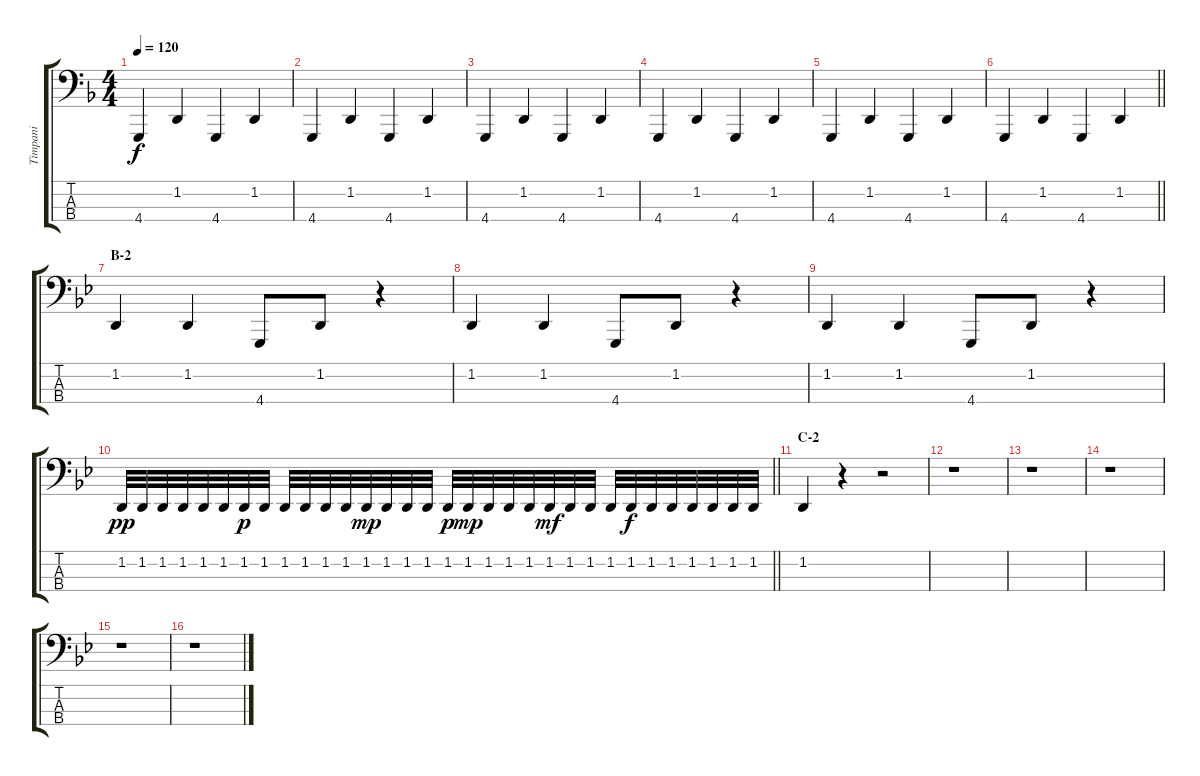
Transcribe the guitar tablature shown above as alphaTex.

\track ("Timpani" "Timpani") {instrument timpani}
\staff {score tabs}
\tuning (Gb2 Db2 Ab1 Eb1) {hide}
\ts (4 4)
\tempo 120
\clef f4
\ks f
4.4.4{dy f} 1.2.4 4.4.4 1.2.4 |
4.4.4 1.2.4 4.4.4 1.2.4 |
4.4.4 1.2.4 4.4.4 1.2.4 |
4.4.4 1.2.4 4.4.4 1.2.4 |
4.4.4 1.2.4 4.4.4 1.2.4 |
\barLineRight lightlight
4.4.4 1.2.4 4.4.4 1.2.4 |
\section ("" "B-2")
\ks bb
1.2.4 1.2.4 4.4.8 1.2.8 r.4 |
1.2.4 1.2.4 4.4.8 1.2.8 r.4 |
1.2.4 1.2.4 4.4.8 1.2.8 r.4 |
\barLineRight lightlight
1.2.32{dy pp} 1.2.32 1.2.32 1.2.32 1.2.32 1.2.32 1.2.32{dy p} 1.2.32 1.2.32 1.2.32 1.2.32 1.2.32 1.2.32{dy mp} 1.2.32 1.2.32 1.2.32 1.2.32{dy p} 1.2.32{dy mp} 1.2.32 1.2.32 1.2.32 1.2.32{dy mf} 1.2.32 1.2.32 1.2.32 1.2.32{dy f} 1.2.32 1.2.32 1.2.32 1.2.32 1.2.32 1.2.32 |
\section ("" "C-2")
1.2.4 r.4 r.2 |
r.1 |
r.1 |
r.1 |
r.1 |
r.1
